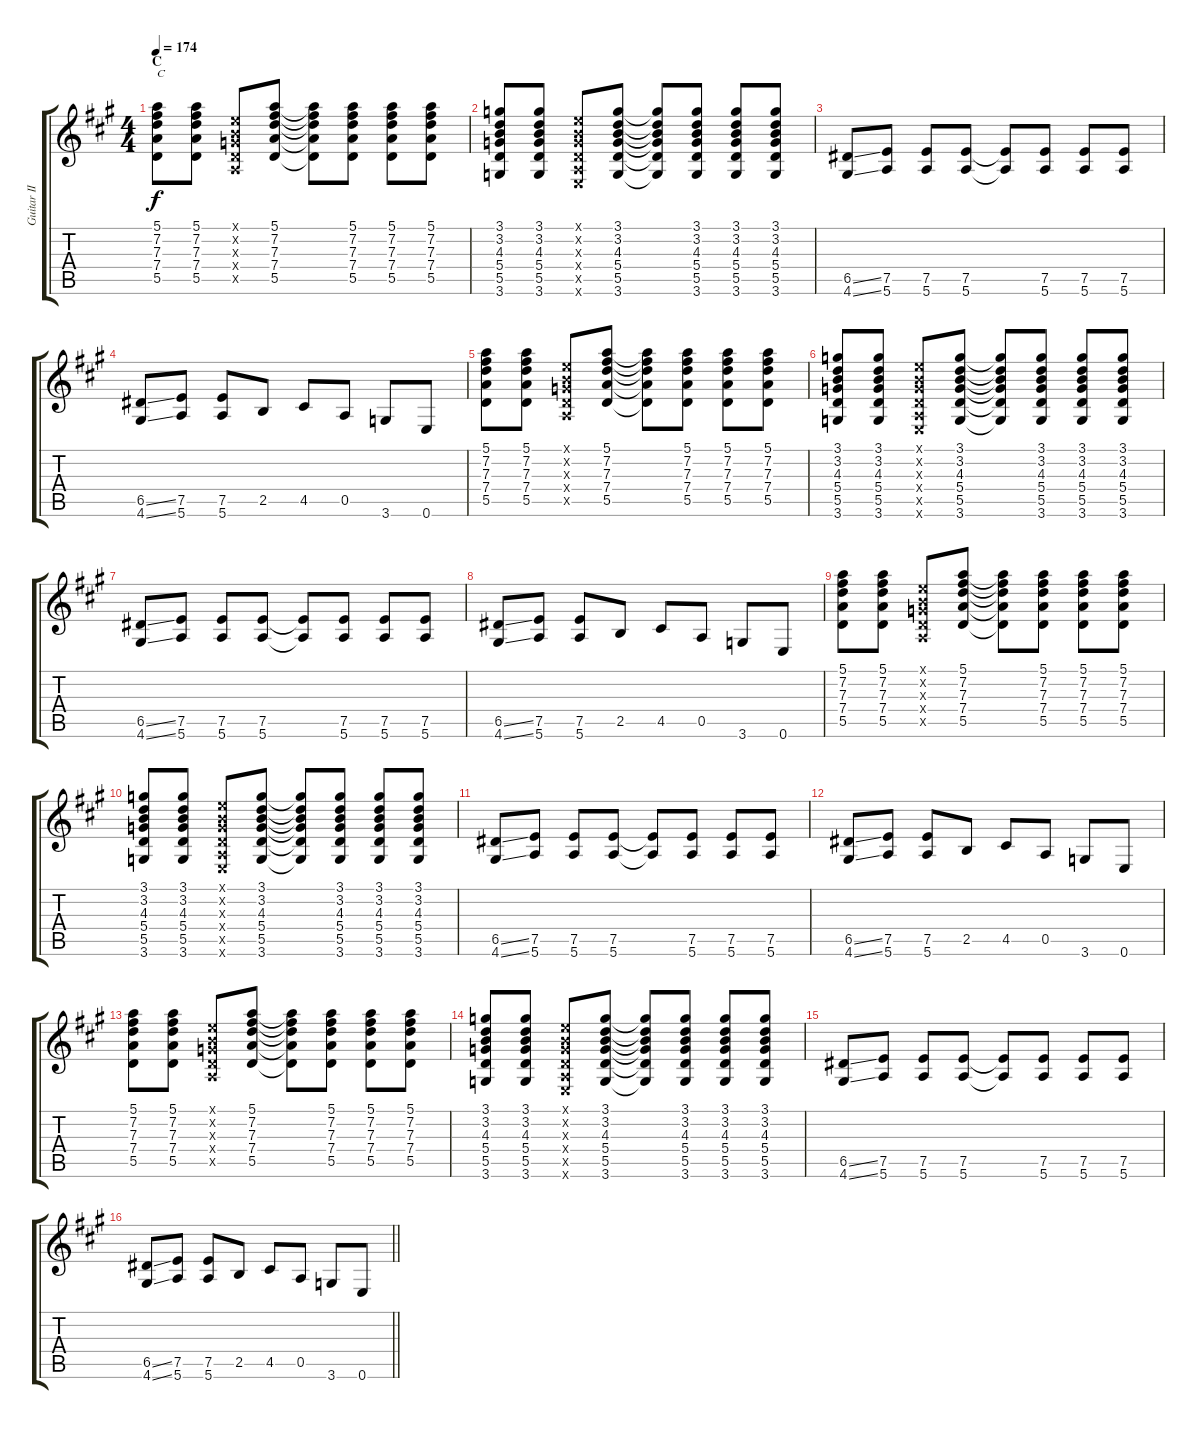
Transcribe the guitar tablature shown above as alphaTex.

\track ("Guitar II" "Guitar II") {instrument overdrivenguitar}
\staff {score tabs}
\tuning (E4 B3 G3 D3 A2 E2) {hide}
\ts (4 4)
\section ("" "C")
\tempo 174
\clef g2
\ks a
(5.1 7.2 7.3 7.4 5.5).8{txt "C" dy f} (5.1 7.2 7.3 7.4 5.5).8 (0.1{x} 0.2{x} 0.3{x} 0.4{x} 0.5{x}).8 (5.1 7.2 7.3 7.4 5.5).8 (5.1{t} 7.2{t} 7.3{t} 7.4{t} 5.5{t}).8 (5.1 7.2 7.3 7.4 5.5).8 (5.1 7.2 7.3 7.4 5.5).8 (5.1 7.2 7.3 7.4 5.5).8 |
(3.1 3.2 4.3 5.4 5.5 3.6).8 (3.1 3.2 4.3 5.4 5.5 3.6).8 (0.1{x} 0.2{x} 0.3{x} 0.4{x} 0.5{x} 0.6{x}).8 (3.1 3.2 4.3 5.4 5.5 3.6).8 (3.1{t} 3.2{t} 4.3{t} 5.4{t} 5.5{t} 3.6{t}).8 (3.1 3.2 4.3 5.4 5.5 3.6).8 (3.1 3.2 4.3 5.4 5.5 3.6).8 (3.1 3.2 4.3 5.4 5.5 3.6).8 |
(6.5{ss} 4.6{ss}).8 (7.5 5.6).8 (7.5 5.6).8 (7.5 5.6).8 (7.5{t} 5.6{t}).8 (7.5 5.6).8 (7.5 5.6).8 (7.5 5.6).8 |
(6.5{ss} 4.6{ss}).8 (7.5 5.6).8 (7.5 5.6).8 2.5.8 4.5.8 0.5.8 3.6.8 0.6.8 |
(5.1 7.2 7.3 7.4 5.5).8 (5.1 7.2 7.3 7.4 5.5).8 (0.1{x} 0.2{x} 0.3{x} 0.4{x} 0.5{x}).8 (5.1 7.2 7.3 7.4 5.5).8 (5.1{t} 7.2{t} 7.3{t} 7.4{t} 5.5{t}).8 (5.1 7.2 7.3 7.4 5.5).8 (5.1 7.2 7.3 7.4 5.5).8 (5.1 7.2 7.3 7.4 5.5).8 |
(3.1 3.2 4.3 5.4 5.5 3.6).8 (3.1 3.2 4.3 5.4 5.5 3.6).8 (0.1{x} 0.2{x} 0.3{x} 0.4{x} 0.5{x} 0.6{x}).8 (3.1 3.2 4.3 5.4 5.5 3.6).8 (3.1{t} 3.2{t} 4.3{t} 5.4{t} 5.5{t} 3.6{t}).8 (3.1 3.2 4.3 5.4 5.5 3.6).8 (3.1 3.2 4.3 5.4 5.5 3.6).8 (3.1 3.2 4.3 5.4 5.5 3.6).8 |
(6.5{ss} 4.6{ss}).8 (7.5 5.6).8 (7.5 5.6).8 (7.5 5.6).8 (7.5{t} 5.6{t}).8 (7.5 5.6).8 (7.5 5.6).8 (7.5 5.6).8 |
(6.5{ss} 4.6{ss}).8 (7.5 5.6).8 (7.5 5.6).8 2.5.8 4.5.8 0.5.8 3.6.8 0.6.8 |
(5.1 7.2 7.3 7.4 5.5).8 (5.1 7.2 7.3 7.4 5.5).8 (0.1{x} 0.2{x} 0.3{x} 0.4{x} 0.5{x}).8 (5.1 7.2 7.3 7.4 5.5).8 (5.1{t} 7.2{t} 7.3{t} 7.4{t} 5.5{t}).8 (5.1 7.2 7.3 7.4 5.5).8 (5.1 7.2 7.3 7.4 5.5).8 (5.1 7.2 7.3 7.4 5.5).8 |
(3.1 3.2 4.3 5.4 5.5 3.6).8 (3.1 3.2 4.3 5.4 5.5 3.6).8 (0.1{x} 0.2{x} 0.3{x} 0.4{x} 0.5{x} 0.6{x}).8 (3.1 3.2 4.3 5.4 5.5 3.6).8 (3.1{t} 3.2{t} 4.3{t} 5.4{t} 5.5{t} 3.6{t}).8 (3.1 3.2 4.3 5.4 5.5 3.6).8 (3.1 3.2 4.3 5.4 5.5 3.6).8 (3.1 3.2 4.3 5.4 5.5 3.6).8 |
(6.5{ss} 4.6{ss}).8 (7.5 5.6).8 (7.5 5.6).8 (7.5 5.6).8 (7.5{t} 5.6{t}).8 (7.5 5.6).8 (7.5 5.6).8 (7.5 5.6).8 |
(6.5{ss} 4.6{ss}).8 (7.5 5.6).8 (7.5 5.6).8 2.5.8 4.5.8 0.5.8 3.6.8 0.6.8 |
(5.1 7.2 7.3 7.4 5.5).8 (5.1 7.2 7.3 7.4 5.5).8 (0.1{x} 0.2{x} 0.3{x} 0.4{x} 0.5{x}).8 (5.1 7.2 7.3 7.4 5.5).8 (5.1{t} 7.2{t} 7.3{t} 7.4{t} 5.5{t}).8 (5.1 7.2 7.3 7.4 5.5).8 (5.1 7.2 7.3 7.4 5.5).8 (5.1 7.2 7.3 7.4 5.5).8 |
(3.1 3.2 4.3 5.4 5.5 3.6).8 (3.1 3.2 4.3 5.4 5.5 3.6).8 (0.1{x} 0.2{x} 0.3{x} 0.4{x} 0.5{x} 0.6{x}).8 (3.1 3.2 4.3 5.4 5.5 3.6).8 (3.1{t} 3.2{t} 4.3{t} 5.4{t} 5.5{t} 3.6{t}).8 (3.1 3.2 4.3 5.4 5.5 3.6).8 (3.1 3.2 4.3 5.4 5.5 3.6).8 (3.1 3.2 4.3 5.4 5.5 3.6).8 |
(6.5{ss} 4.6{ss}).8 (7.5 5.6).8 (7.5 5.6).8 (7.5 5.6).8 (7.5{t} 5.6{t}).8 (7.5 5.6).8 (7.5 5.6).8 (7.5 5.6).8 |
\barLineRight lightlight
(6.5{ss} 4.6{ss}).8 (7.5 5.6).8 (7.5 5.6).8 2.5.8 4.5.8 0.5.8 3.6.8 0.6.8
